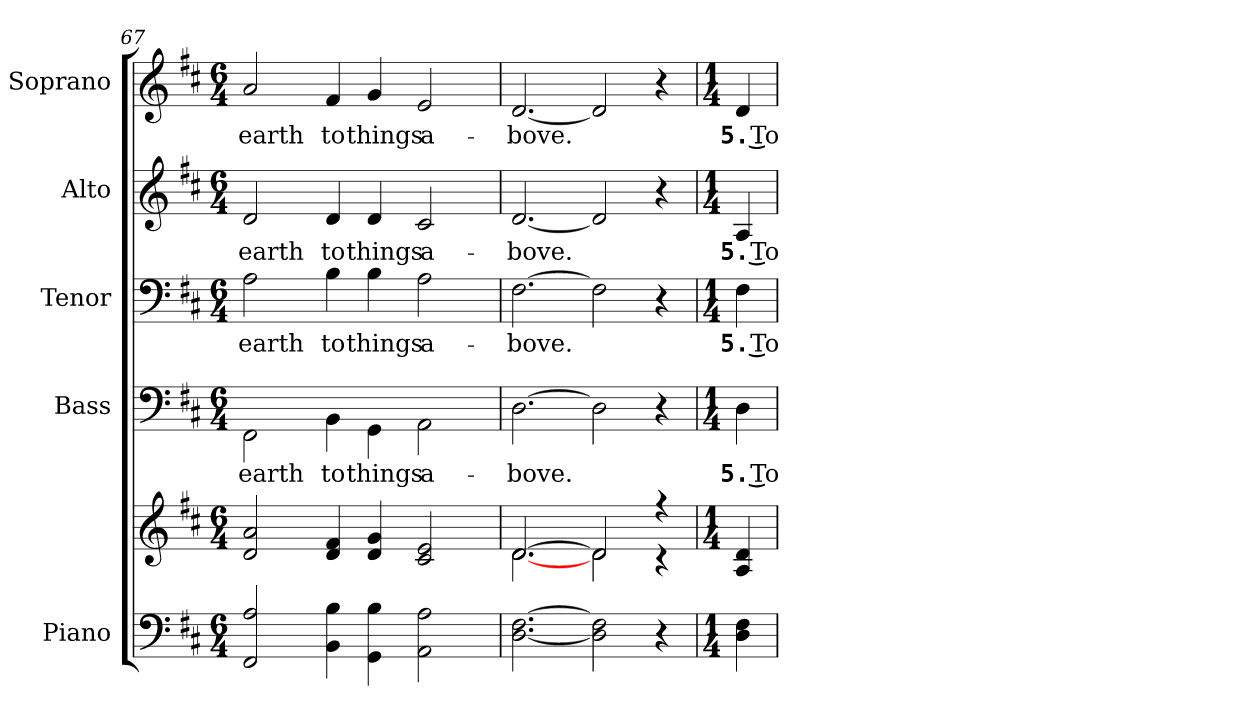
**kern	**kern	**kern	**text	**kern	**text	**kern	**text	**kern	**text
*part5	*part5	*part4	*part4	*part3	*part3	*part2	*part2	*part1	*part1
*staff6	*staff5	*staff4	*staff4	*staff3	*staff3	*staff2	*staff2	*staff1	*staff1
*I"Piano	*	*I"Bass	*	*I"Tenor	*	*I"Alto	*	*I"Soprano	*
*I'Pno.	*	*I'B.	*	*I'T.	*	*I'A.	*	*I'S.	*
*clefF4	*clefG2	*clefF4	*	*clefF4	*	*clefG2	*	*clefG2	*
*k[f#c#]	*k[f#c#]	*k[f#c#]	*	*k[f#c#]	*	*k[f#c#]	*	*k[f#c#]	*
*D:	*D:	*D:	*	*D:	*	*D:	*	*D:	*
*M6/4	*M6/4	*M6/4	*	*M6/4	*	*M6/4	*	*M6/4	*
=67	=67	=67	=67	=67	=67	=67	=67	=67	=67
*	*^	*	*	*	*	*	*	*	*
!	!	!	!	!LO:LY:b:color=#000000	!	!	!	!	!	!
!	!	!	!	!	!	!LO:LY:b:color=#000000	!	!	!	!
!	!	!	!	!	!	!	!	!LO:LY:b:color=#000000	!	!
!	!	!	!	!	!	!	!	!	!	!LO:LY:b:color=#000000
2FF#i/ 2Ai	2di/ 2ai	4ryy	2FF#i\	earth	2Ai\	earth	2di/	earth	2ai/	earth
.	.	4ryy	.	.	.	.	.	.	.	.
!	!	!	!	!LO:LY:b:color=#000000	!	!	!	!	!	!
!	!	!	!	!	!	!LO:LY:b:color=#000000	!	!	!	!
!	!	!	!	!	!	!	!	!LO:LY:b:color=#000000	!	!
!	!	!	!	!	!	!	!	!	!	!LO:LY:b:color=#000000
4BBi\ 4Bi	4di/ 4f#i	4ryy	4BBi\	to	4Bi\	to	4di/	to	4f#i/	to
!	!	!	!	!LO:LY:b:color=#000000	!	!	!	!	!	!
!	!	!	!	!	!	!LO:LY:b:color=#000000	!	!	!	!
!	!	!	!	!	!	!	!	!LO:LY:b:color=#000000	!	!
!	!	!	!	!	!	!	!	!	!	!LO:LY:b:color=#000000
4GGi\ 4Bi	4di/ 4gi	4ryy	4GGi\	things	4Bi\	things	4di/	things	4gi/	things
!	!	!	!	!LO:LY:b:color=#000000	!	!	!	!	!	!
!	!	!	!	!	!	!LO:LY:b:color=#000000	!	!	!	!
!	!	!	!	!	!	!	!	!LO:LY:b:color=#000000	!	!
!	!	!	!	!	!	!	!	!	!	!LO:LY:b:color=#000000
2AAi\ 2Ai	2c#i/ 2ei	4ryy	2AAi\	a-	2Ai\	a-	2c#i/	a-	2ei/	a-
.	.	4ryy	.	.	.	.	.	.	.	.
!!LO:PB:g=z
=68	=68	=68	=68	=68	=68	=68	=68	=68	=68	=68
!	!	!	!	!LO:LY:b:color=#000000	!	!	!	!	!	!
!	!	!	!	!	!	!LO:LY:b:color=#000000	!	!	!	!
!	!	!	!	!	!	!	!	!LO:LY:b:color=#000000	!	!
!	!	!	!	!	!	!	!	!	!	!LO:LY:b:color=#000000
[<2.Di\ [>2.F#i	[>2.di/	[<2.di\	[>2.Di\	-bove.	[>2.F#i\	-bove.	[<2.di/	-bove.	[<2.di/	-bove.
2Di\] 2F#i]	2di/]	2di\	2Di\]	.	2F#i\]	.	2di/]	.	2di/]	.
4r	4r	4r	4r	.	4r	.	4r	.	4r	.
*	*v	*v	*	*	*	*	*	*	*	*
=69	=69	=69	=69	=69	=69	=69	=69	=69	=69
*M1/4	*M1/4	*M1/4	*	*M1/4	*	*M1/4	*	*M1/4	*
*^	*	*	*	*	*	*	*	*	*
*	*	*^	*	*	*	*	*	*	*	*
!	!	!	!	!	!LO:LY:b:color=#000000	!	!	!	!	!	!
*	*	*v	*v	*	*	*	*	*	*	*	*
*	*	*^	*	*	*	*	*	*	*	*
!	!	!	!	!	!	!	!LO:LY:b:color=#000000	!	!	!	!
*	*	*v	*v	*	*	*	*	*	*	*	*
*	*	*^	*	*	*	*	*	*	*	*
!	!	!	!	!	!	!	!	!	!LO:LY:b:color=#000000	!	!
*	*	*v	*v	*	*	*	*	*	*	*	*
*	*	*^	*	*	*	*	*	*	*	*
!	!	!	!	!	!	!	!	!	!	!	!LO:LY:b:color=#000000
*	*	*v	*v	*	*	*	*	*	*	*	*
4Di\ 4F#i	4ryy	4Ai/ 4di	4Di\	5. To-	4F#i\	5. To-	4Ai/	5. To-	4di/	5. To-
*v	*v	*	*	*	*	*	*	*	*	*
=	=	=	=	=	=	=	=	=	=
*-	*-	*-	*-	*-	*-	*-	*-	*-	*-
